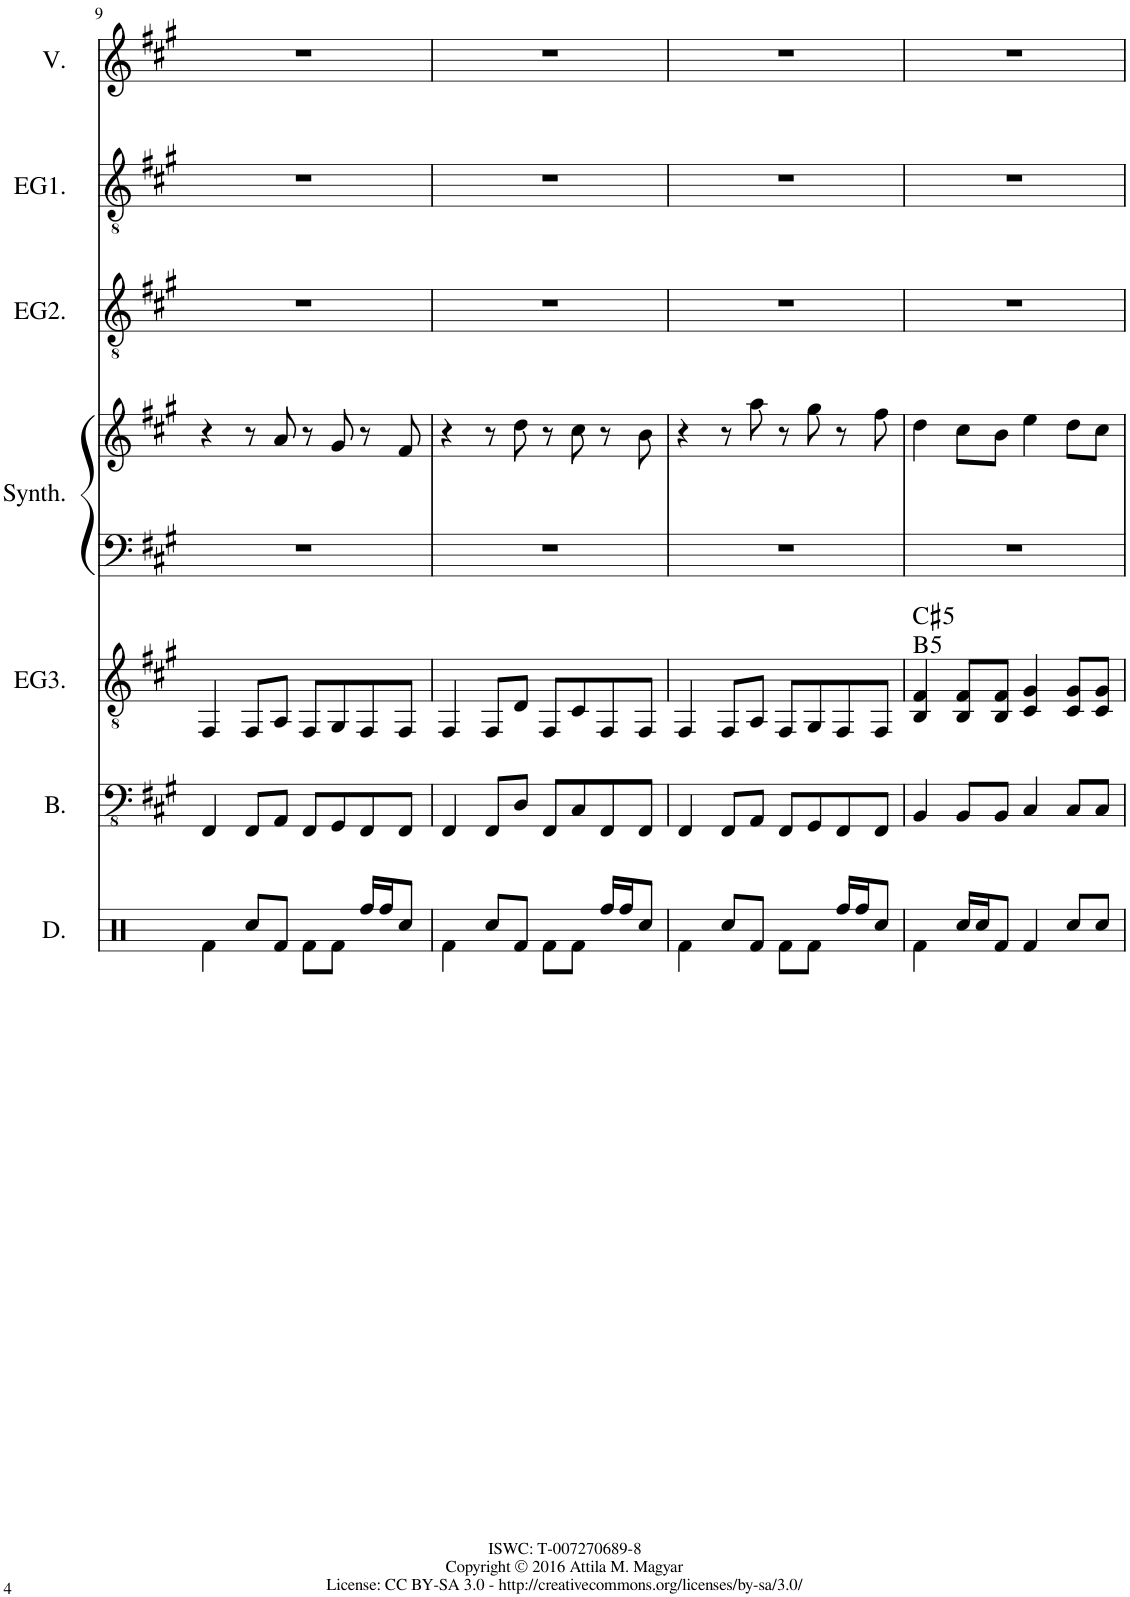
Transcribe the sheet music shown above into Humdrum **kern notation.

**kern	**kern	**kern	**harte	**kern	**kern	**kern	**kern	**kern
*part7	*part6	*part5	*part5	*part4	*part4	*part3	*part2	*part1
*staff8	*staff7	*staff6	*	*staff5	*staff4	*staff3	*staff2	*staff1
*I"Drumset (draft)	*I"Electric Bass	*I"Electric Guitar 3	*	*I"Synthesizer	*	*I"Electric Guitar 2	*I"Electric Guitar 1	*I"Voice
*I'D.	*I'B.	*I'EG3.	*	*I'Synth.	*	*I'EG2.	*I'EG1.	*I'V.
!!LO:PB:g=z
*clefX	*clefFv4	*clefGv2	*	*clefF4	*clefG2	*clefGv2	*clefGv2	*clefG2
*k[]	*k[f#c#g#]	*k[f#c#g#]	*	*k[f#c#g#]	*k[f#c#g#]	*k[f#c#g#]	*k[f#c#g#]	*k[f#c#g#]
=9	=9	=9	=9	=9	=9	=9	=9	=9
4Rf\	4FFF#/	4FF#/	.	1r	4r	1r	1r	1r
8Rcc/L	8FFF#/L	8FF#/L	.	.	8r	.	.	.
8Rf/J	8AAA/J	8AA/J	.	.	8a/	.	.	.
8Rf\L	8FFF#/L	8FF#/L	.	.	8r	.	.	.
8Rf\J	8GGG#/	8GG#/	.	.	8g#/	.	.	.
16Rff/LL	8FFF#/	8FF#/	.	.	8r	.	.	.
16Rff/J	.	.	.	.	.	.	.	.
8Rcc/J	8FFF#/J	8FF#/J	.	.	8f#/	.	.	.
=10	=10	=10	=10	=10	=10	=10	=10	=10
4Rf\	4FFF#/	4FF#/	.	1r	4r	1r	1r	1r
8Rcc/L	8FFF#/L	8FF#/L	.	.	8r	.	.	.
8Rf/J	8DD/J	8D/J	.	.	8dd\	.	.	.
8Rf\L	8FFF#/L	8FF#/L	.	.	8r	.	.	.
8Rf\J	8CC#/	8C#/	.	.	8cc#\	.	.	.
16Rff/LL	8FFF#/	8FF#/	.	.	8r	.	.	.
16Rff/J	.	.	.	.	.	.	.	.
8Rcc/J	8FFF#/J	8FF#/J	.	.	8b\	.	.	.
=11	=11	=11	=11	=11	=11	=11	=11	=11
4Rf\	4FFF#/	4FF#/	.	1r	4r	1r	1r	1r
8Rcc/L	8FFF#/L	8FF#/L	.	.	8r	.	.	.
8Rf/J	8AAA/J	8AA/J	.	.	8aa\	.	.	.
8Rf\L	8FFF#/L	8FF#/L	.	.	8r	.	.	.
8Rf\J	8GGG#/	8GG#/	.	.	8gg#\	.	.	.
16Rff/LL	8FFF#/	8FF#/	.	.	8r	.	.	.
16Rff/J	.	.	.	.	.	.	.	.
8Rcc/J	8FFF#/J	8FF#/J	.	.	8ff#\	.	.	.
=12	=12	=12	=12	=12	=12	=12	=12	=12
!	!	!	!LO:H:n=1:kt=5	!	!	!	!	!
!	!	!	!LO:H:n=2:kt=5	!	!	!	!	!
4Rf\	4BBB/	4BB/ 4F#/	B:(1,5) C#:(1,5)	1r	4dd\	1r	1r	1r
16Rcc/LL	8BBB/L	8BB/ 8F#/L	.	.	8cc#\L	.	.	.
16Rcc/J	.	.	.	.	.	.	.	.
8Rf/J	8BBB/J	8BB/ 8F#/J	.	.	8b\J	.	.	.
4Rf/	4CC#/	4C#/ 4G#/	.	.	4ee\	.	.	.
8Rcc/L	8CC#/L	8C#/ 8G#/L	.	.	8dd\L	.	.	.
8Rcc/J	8CC#/J	8C#/ 8G#/J	.	.	8cc#\J	.	.	.
=	=	=	=	=	=	=	=	=
*-	*-	*-	*-	*-	*-	*-	*-	*-
